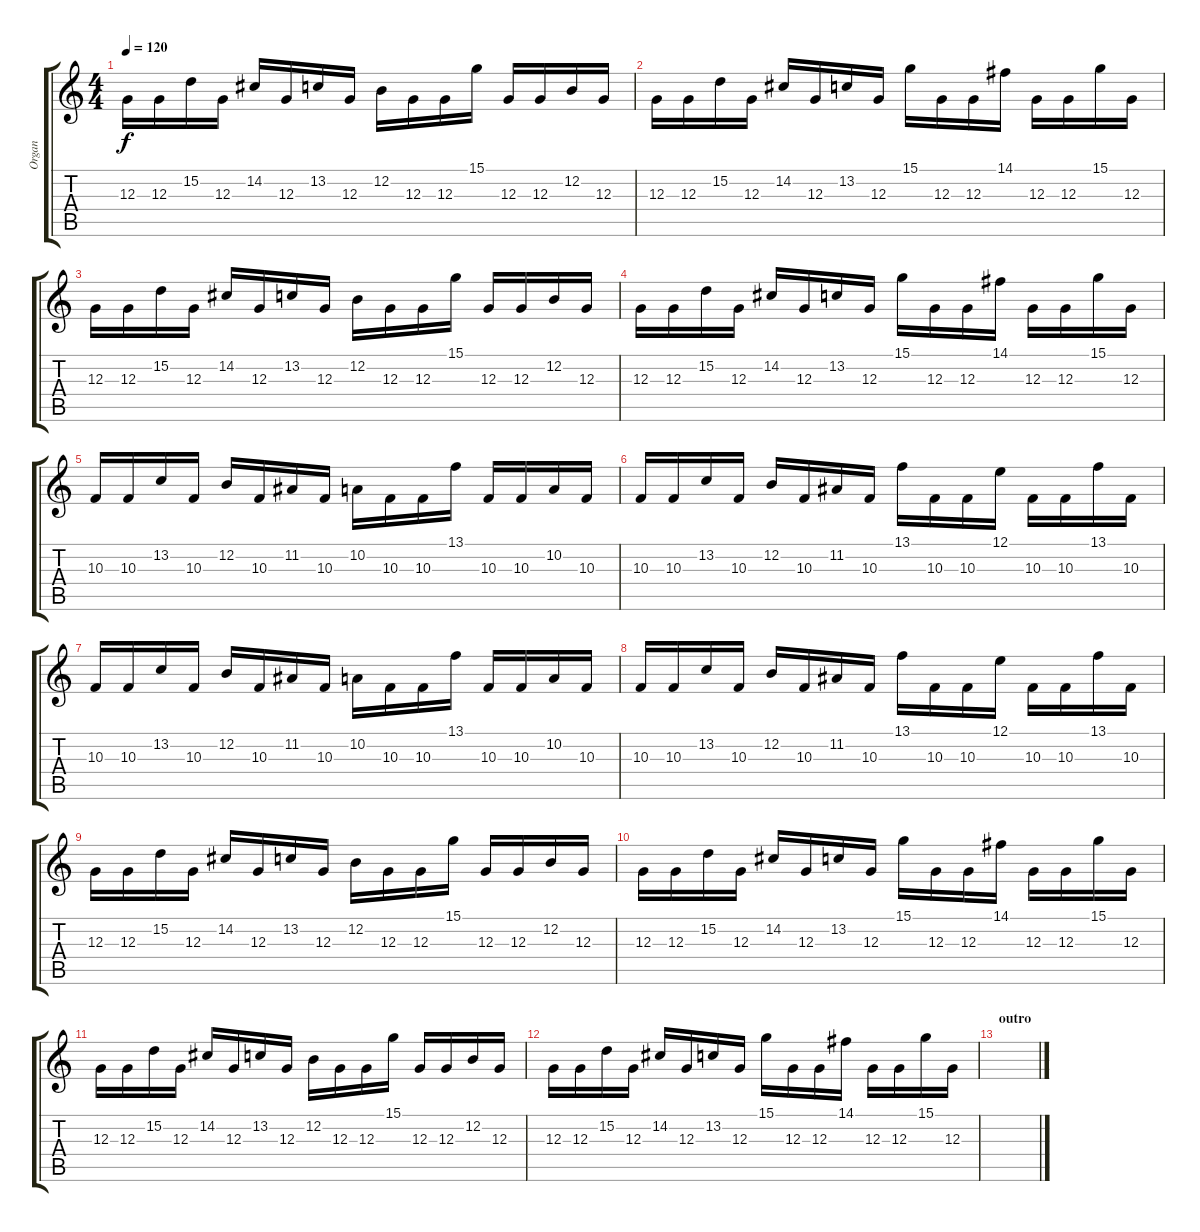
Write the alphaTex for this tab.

\track ("Organ" "Organ") {instrument churchorgan}
\staff {score tabs}
\tuning (E4 B3 G3 D3 A2 E2) {hide}
\ts (4 4)
\tempo 120
\clef g2
\ks c
12.3.16{dy f} 12.3.16 15.2.16 12.3.16 14.2.16 12.3.16 13.2.16 12.3.16 12.2.16 12.3.16 12.3.16 15.1.16 12.3.16 12.3.16 12.2.16 12.3.16 |
12.3.16 12.3.16 15.2.16 12.3.16 14.2.16 12.3.16 13.2.16 12.3.16 15.1.16 12.3.16 12.3.16 14.1.16 12.3.16 12.3.16 15.1.16 12.3.16 |
12.3.16 12.3.16 15.2.16 12.3.16 14.2.16 12.3.16 13.2.16 12.3.16 12.2.16 12.3.16 12.3.16 15.1.16 12.3.16 12.3.16 12.2.16 12.3.16 |
12.3.16 12.3.16 15.2.16 12.3.16 14.2.16 12.3.16 13.2.16 12.3.16 15.1.16 12.3.16 12.3.16 14.1.16 12.3.16 12.3.16 15.1.16 12.3.16 |
10.3.16 10.3.16 13.2.16 10.3.16 12.2.16 10.3.16 11.2.16 10.3.16 10.2.16 10.3.16 10.3.16 13.1.16 10.3.16 10.3.16 10.2.16 10.3.16 |
10.3.16 10.3.16 13.2.16 10.3.16 12.2.16 10.3.16 11.2.16 10.3.16 13.1.16 10.3.16 10.3.16 12.1.16 10.3.16 10.3.16 13.1.16 10.3.16 |
10.3.16 10.3.16 13.2.16 10.3.16 12.2.16 10.3.16 11.2.16 10.3.16 10.2.16 10.3.16 10.3.16 13.1.16 10.3.16 10.3.16 10.2.16 10.3.16 |
10.3.16 10.3.16 13.2.16 10.3.16 12.2.16 10.3.16 11.2.16 10.3.16 13.1.16 10.3.16 10.3.16 12.1.16 10.3.16 10.3.16 13.1.16 10.3.16 |
12.3.16 12.3.16 15.2.16 12.3.16 14.2.16 12.3.16 13.2.16 12.3.16 12.2.16 12.3.16 12.3.16 15.1.16 12.3.16 12.3.16 12.2.16 12.3.16 |
12.3.16 12.3.16 15.2.16 12.3.16 14.2.16 12.3.16 13.2.16 12.3.16 15.1.16 12.3.16 12.3.16 14.1.16 12.3.16 12.3.16 15.1.16 12.3.16 |
12.3.16 12.3.16 15.2.16 12.3.16 14.2.16 12.3.16 13.2.16 12.3.16 12.2.16 12.3.16 12.3.16 15.1.16 12.3.16 12.3.16 12.2.16 12.3.16 |
12.3.16 12.3.16 15.2.16 12.3.16 14.2.16 12.3.16 13.2.16 12.3.16 15.1.16 12.3.16 12.3.16 14.1.16 12.3.16 12.3.16 15.1.16 12.3.16 |
\section ("" "outro")
